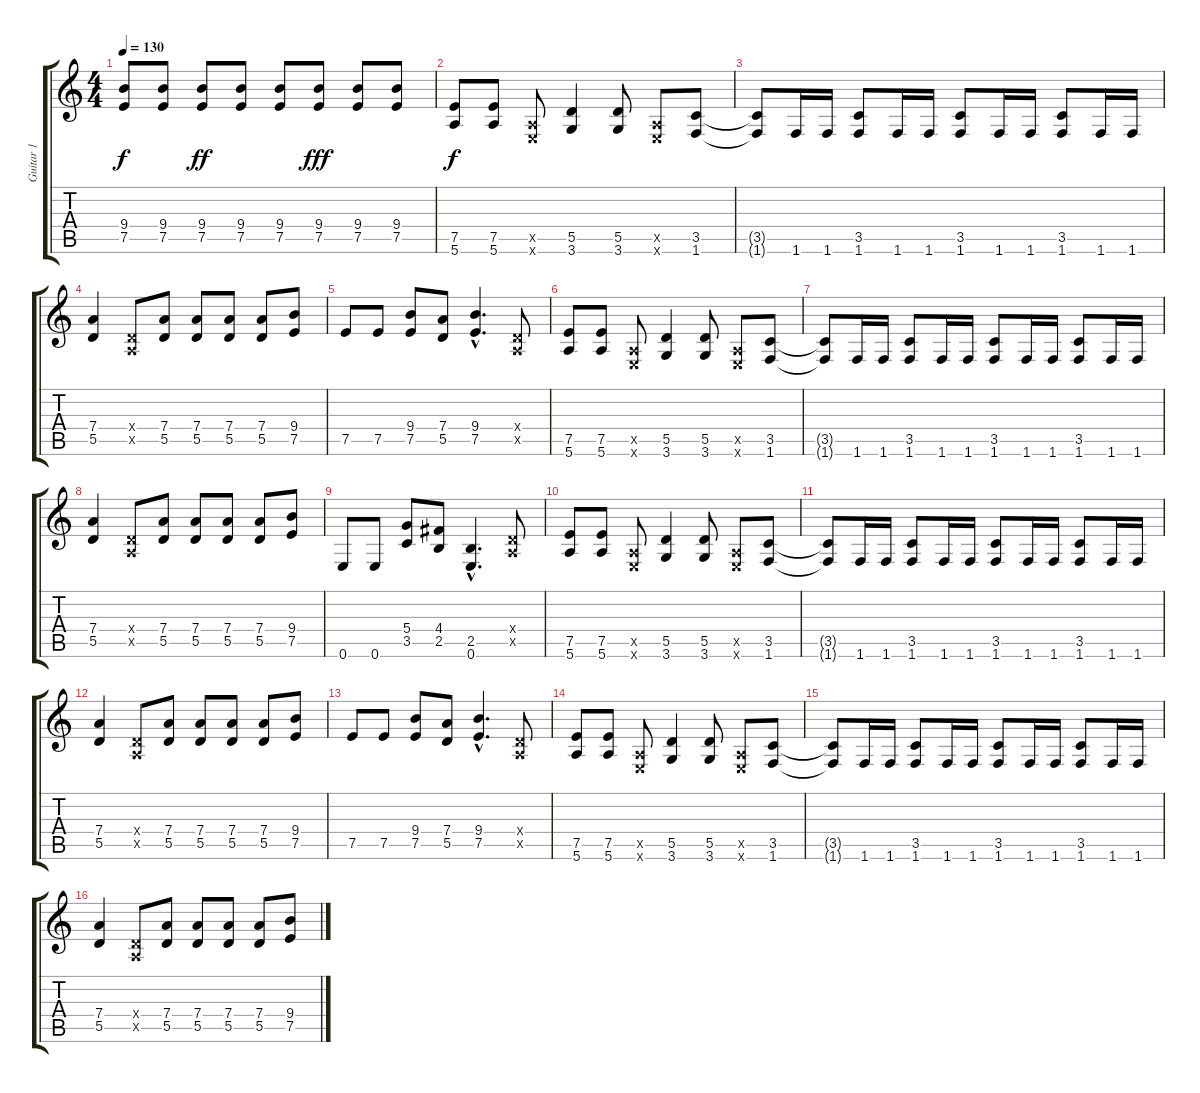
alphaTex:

\track ("Guitar 1" "Guitar 1") {instrument distortionguitar}
\staff {score tabs}
\tuning (E4 B3 G3 D3 A2 E2) {hide}
\ts (4 4)
\tempo 130
\clef g2
\ks c
(9.4 7.5).8{dy f} (9.4 7.5).8 (9.4 7.5).8{dy ff} (9.4 7.5).8 (9.4 7.5).8 (9.4 7.5).8{dy fff} (9.4 7.5).8 (9.4 7.5).8 |
(7.5 5.6).8{dy f} (7.5 5.6).8 (0.5{x} 0.6{x}).8 (5.5 3.6).4 (5.5 3.6).8 (0.5{x} 0.6{x}).8 (3.5 1.6).8 |
(3.5{t} 1.6{t}).8 1.6.16 1.6.16 (3.5 1.6).8 1.6.16 1.6.16 (3.5 1.6).8 1.6.16 1.6.16 (3.5 1.6).8 1.6.16 1.6.16 |
(7.4 5.5).4 (0.4{x} 0.5{x}).8 (7.4 5.5).8 (7.4 5.5).8 (7.4 5.5).8 (7.4 5.5).8 (9.4 7.5).8 |
7.5.8 7.5.8 (9.4 7.5).8 (7.4 5.5).8 (9.4{hac} 7.5{hac}).4{d} (0.4{x} 0.5{x}).8 |
(7.5 5.6).8 (7.5 5.6).8 (0.5{x} 0.6{x}).8 (5.5 3.6).4 (5.5 3.6).8 (0.5{x} 0.6{x}).8 (3.5 1.6).8 |
(3.5{t} 1.6{t}).8 1.6.16 1.6.16 (3.5 1.6).8 1.6.16 1.6.16 (3.5 1.6).8 1.6.16 1.6.16 (3.5 1.6).8 1.6.16 1.6.16 |
(7.4 5.5).4 (0.4{x} 0.5{x}).8 (7.4 5.5).8 (7.4 5.5).8 (7.4 5.5).8 (7.4 5.5).8 (9.4 7.5).8 |
0.6.8 0.6.8 (5.4 3.5).8 (4.4 2.5).8 (2.5{hac} 0.6{hac}).4{d} (0.4{x} 0.5{x}).8 |
(7.5 5.6).8 (7.5 5.6).8 (0.5{x} 0.6{x}).8 (5.5 3.6).4 (5.5 3.6).8 (0.5{x} 0.6{x}).8 (3.5 1.6).8 |
(3.5{t} 1.6{t}).8 1.6.16 1.6.16 (3.5 1.6).8 1.6.16 1.6.16 (3.5 1.6).8 1.6.16 1.6.16 (3.5 1.6).8 1.6.16 1.6.16 |
(7.4 5.5).4 (0.4{x} 0.5{x}).8 (7.4 5.5).8 (7.4 5.5).8 (7.4 5.5).8 (7.4 5.5).8 (9.4 7.5).8 |
7.5.8 7.5.8 (9.4 7.5).8 (7.4 5.5).8 (9.4{hac} 7.5{hac}).4{d} (0.4{x} 0.5{x}).8 |
(7.5 5.6).8 (7.5 5.6).8 (0.5{x} 0.6{x}).8 (5.5 3.6).4 (5.5 3.6).8 (0.5{x} 0.6{x}).8 (3.5 1.6).8 |
(3.5{t} 1.6{t}).8 1.6.16 1.6.16 (3.5 1.6).8 1.6.16 1.6.16 (3.5 1.6).8 1.6.16 1.6.16 (3.5 1.6).8 1.6.16 1.6.16 |
(7.4 5.5).4 (0.4{x} 0.5{x}).8 (7.4 5.5).8 (7.4 5.5).8 (7.4 5.5).8 (7.4 5.5).8 (9.4 7.5).8
